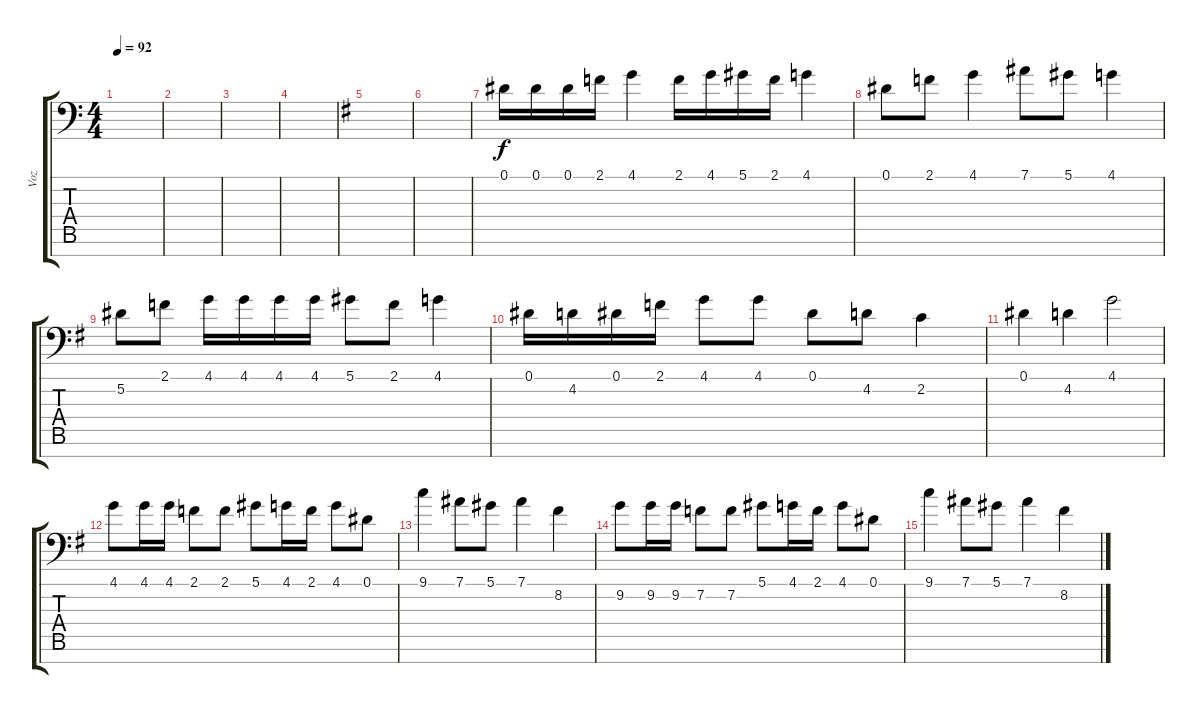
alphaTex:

\track ("Voz" "Voz") {instrument clarinet}
\staff {score tabs}
\tuning (Eb4 Bb3 Gb3 Db3 Ab2 Eb2 Bb1) {hide}
\ts (4 4)
\tempo 92
\clef f4
\ks c
|
|
|
|
\ks g
|
|
0.1.16 0.1.16 0.1.16 2.1.16 4.1.4 2.1.16 4.1.16 5.1.16 2.1.16 4.1.4 |
0.1.8 2.1.8 4.1.4 7.1.8 5.1.8 4.1.4 |
5.2.8 2.1.8 4.1.16 4.1.16 4.1.16 4.1.16 5.1.8 2.1.8 4.1.4 |
0.1.16 4.2.16 0.1.16 2.1.16 4.1.8 4.1.8 0.1.8 4.2.8 2.2.4 |
0.1.4 4.2.4 4.1.2 |
4.1.8 4.1.16 4.1.16 2.1.8 2.1.8 5.1.8 4.1.16 2.1.16 4.1.8 0.1.8 |
9.1.4 7.1.8 5.1.8 7.1.4 8.2.4 |
9.2.8 9.2.16 9.2.16 7.2.8 7.2.8 5.1.8 4.1.16 2.1.16 4.1.8 0.1.8 |
9.1.4 7.1.8 5.1.8 7.1.4 8.2.4
